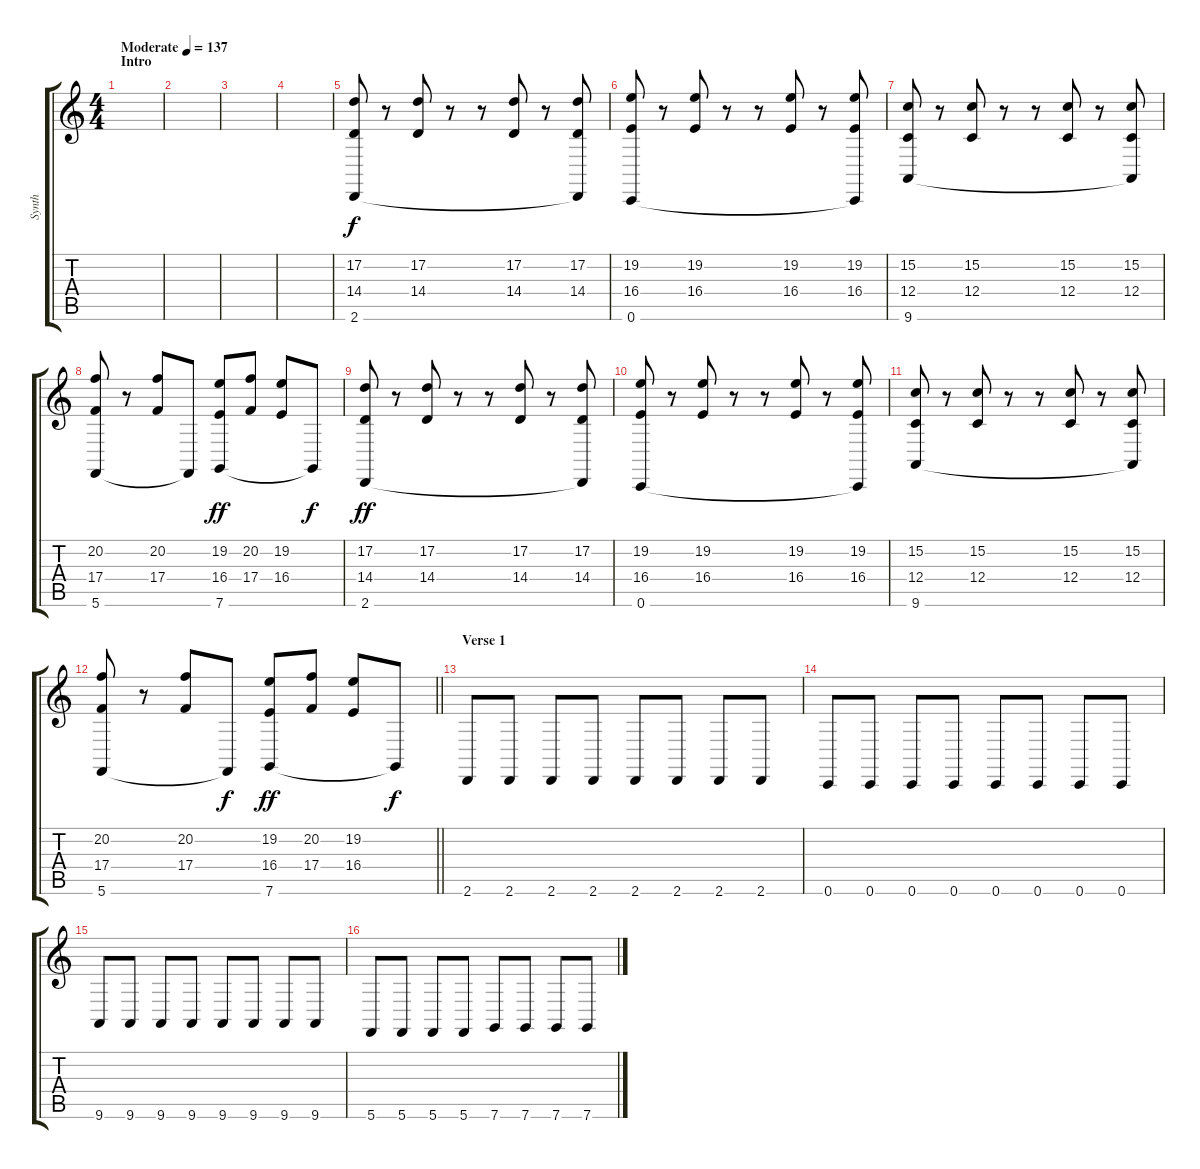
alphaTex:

\track ("Synth" "Synth") {instrument lead8bassandlead}
\staff {score tabs}
\tuning (D4 A3 F3 C3 G2 C2) {hide}
\ts (4 4)
\section ("" "Intro")
\tempo (137 "Moderate")
\clef g2
\ks c
|
|
|
|
(17.2 14.4 2.6).8 r.8 (17.2 14.4).8 r.8 r.8 (17.2 14.4).8 r.8 (17.2 14.4 2.6{t}).8 |
(19.2 16.4 0.6).8 r.8 (19.2 16.4).8 r.8 r.8 (19.2 16.4).8 r.8 (19.2 16.4 0.6{t}).8 |
(15.2 12.4 9.6).8 r.8 (15.2 12.4).8 r.8 r.8 (15.2 12.4).8 r.8 (15.2 12.4 9.6{t}).8 |
(20.2 17.4 5.6).8 r.8 (20.2 17.4).8 5.6{t}.8{dy f} (19.2 16.4 7.6).8{dy ff} (20.2 17.4).8 (19.2 16.4).8 7.6{t}.8{dy f} |
(17.2 14.4 2.6).8{dy ff} r.8 (17.2 14.4).8 r.8 r.8 (17.2 14.4).8 r.8 (17.2 14.4 2.6{t}).8 |
(19.2 16.4 0.6).8 r.8 (19.2 16.4).8 r.8 r.8 (19.2 16.4).8 r.8 (19.2 16.4 0.6{t}).8 |
(15.2 12.4 9.6).8 r.8 (15.2 12.4).8 r.8 r.8 (15.2 12.4).8 r.8 (15.2 12.4 9.6{t}).8 |
\barLineRight lightlight
(20.2 17.4 5.6).8 r.8 (20.2 17.4).8 5.6{t}.8{dy f} (19.2 16.4 7.6).8{dy ff} (20.2 17.4).8 (19.2 16.4).8 7.6{t}.8{dy f} |
\section ("" "Verse 1")
2.6.8 2.6.8 2.6.8 2.6.8 2.6.8 2.6.8 2.6.8 2.6.8 |
0.6.8 0.6.8 0.6.8 0.6.8 0.6.8 0.6.8 0.6.8 0.6.8 |
9.6.8 9.6.8 9.6.8 9.6.8 9.6.8 9.6.8 9.6.8 9.6.8 |
5.6.8 5.6.8 5.6.8 5.6.8 7.6.8 7.6.8 7.6.8 7.6.8
